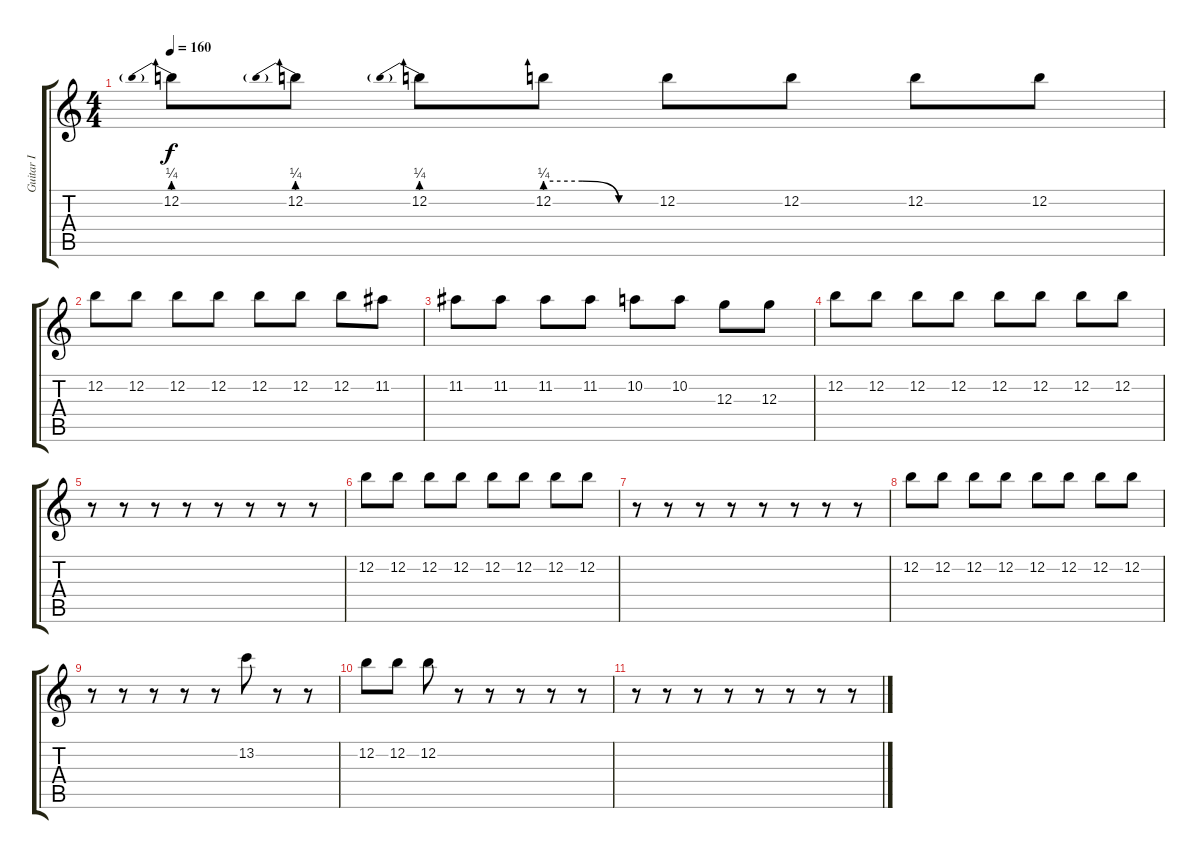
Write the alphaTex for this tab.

\track ("Guitar I" "Guitar I") {instrument distortionguitar}
\staff {score tabs}
\tuning (E4 B3 G3 D3 A2 E2) {hide}
\ts (4 4)
\tempo 160
\clef g2
\ks c
12.2{be (prebend 0 1 60 1)}.8{dy f} 12.2{be (prebend 0 1 60 1)}.8 12.2{be (prebend 0 1 60 1)}.8 12.2{be (custom 0 1 20 1 40 0 60 0)}.8 12.2.8 12.2.8 12.2.8 12.2.8 |
12.2.8 12.2.8 12.2.8 12.2.8 12.2.8 12.2.8 12.2.8 11.2.8 |
11.2.8 11.2.8 11.2.8 11.2.8 10.2.8 10.2.8 12.3.8 12.3.8 |
12.2.8 12.2.8 12.2.8 12.2.8 12.2.8 12.2.8 12.2.8 12.2.8 |
r.8 r.8 r.8 r.8 r.8 r.8 r.8 r.8 |
12.2.8 12.2.8 12.2.8 12.2.8 12.2.8 12.2.8 12.2.8 12.2.8 |
r.8 r.8 r.8 r.8 r.8 r.8 r.8 r.8 |
12.2.8 12.2.8 12.2.8 12.2.8 12.2.8 12.2.8 12.2.8 12.2.8 |
r.8 r.8 r.8 r.8 r.8 13.2.8 r.8 r.8 |
12.2.8 12.2.8 12.2.8 r.8 r.8 r.8 r.8 r.8 |
r.8 r.8 r.8 r.8 r.8 r.8 r.8 r.8
